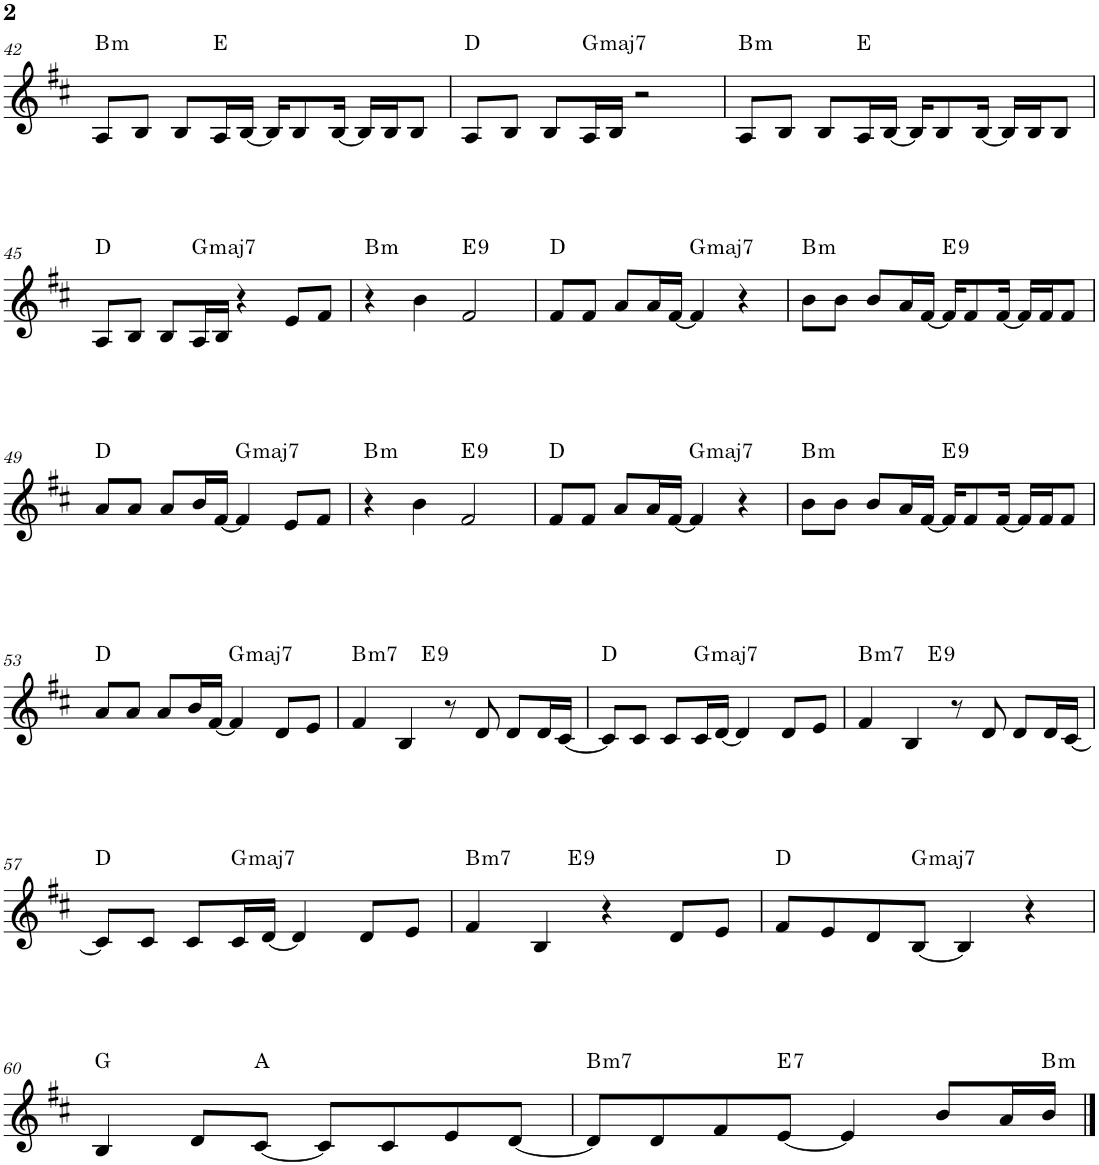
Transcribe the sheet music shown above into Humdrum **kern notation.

**kern	**harte
*part1	*part1
*staff1	*
*I"P1	*
!!LO:PB:g=z
*clefG2	*
*k[f#c#]	*
*b:	*
*M4/4	*
=42	=42
!	!LO:H:kt=m
8A/L	B:min
8B/J	.
8B/L	.
16A/L	E:maj
[<16B/JJ	.
16B/KL]	.
8B/	.
[<16B/Jk	.
16B/LL]	.
16B/J	.
8B/J	.
=43	=43
8A/L	D:maj
8B/J	.
8B/L	.
!	!LO:H:kt=maj7
16A/L	G:maj7
16B/JJ	.
2r	.
=44	=44
!	!LO:H:kt=m
8A/L	B:min
8B/J	.
8B/L	.
16A/L	E:maj
[<16B/JJ	.
16B/KL]	.
8B/	.
[<16B/Jk	.
16B/LL]	.
16B/J	.
8B/J	.
!!LO:LB:g=z
=45	=45
8A/L	D:maj
8B/J	.
8B/L	.
!	!LO:H:kt=maj7
16A/L	G:maj7
16B/JJ	.
4r	.
8e/L	.
8f#/J	.
=46	=46
!	!LO:H:kt=m
4r	B:min
4b\	.
!	!LO:H:kt=9
2f#/	E:9
=47	=47
8f#/L	D:maj
8f#/J	.
8a/L	.
16a/L	.
[<16f#/JJ	.
!	!LO:H:kt=maj7
4f#/]	G:maj7
4r	.
=48	=48
!	!LO:H:kt=m
8b\L	B:min
8b\J	.
8b/L	.
16a/L	.
[<16f#/JJ	.
!	!LO:H:kt=9
16f#/KL]	E:9
8f#/	.
[<16f#/Jk	.
16f#/LL]	.
16f#/J	.
8f#/J	.
!!LO:LB:g=z
=49	=49
8a/L	D:maj
8a/J	.
8a/L	.
16b/L	.
[<16f#/JJ	.
!	!LO:H:kt=maj7
4f#/]	G:maj7
8e/L	.
8f#/J	.
=50	=50
!	!LO:H:kt=m
4r	B:min
4b\	.
!	!LO:H:kt=9
2f#/	E:9
=51	=51
8f#/L	D:maj
8f#/J	.
8a/L	.
16a/L	.
[<16f#/JJ	.
!	!LO:H:kt=maj7
4f#/]	G:maj7
4r	.
=52	=52
!	!LO:H:kt=m
8b\L	B:min
8b\J	.
8b/L	.
16a/L	.
[<16f#/JJ	.
!	!LO:H:kt=9
16f#/KL]	E:9
8f#/	.
[<16f#/Jk	.
16f#/LL]	.
16f#/J	.
8f#/J	.
!!LO:LB:g=z
=53	=53
8a/L	D:maj
8a/J	.
8a/L	.
16b/L	.
[<16f#/JJ	.
!	!LO:H:kt=maj7
4f#/]	G:maj7
8d/L	.
8e/J	.
=54	=54
!	!LO:H:kt=m7
*^	*
4f#/	4.ryy	B:min7
4B/	.	.
!	!	!LO:H:kt=9
.	2ryy	E:9
8r	.	.
8d/	.	.
8d/L	.	.
16d/L	8ryy	.
[<16c#/JJ	.	.
*v	*v	*
=55	=55
8c#/L]	D:maj
8c#/J	.
8c#/L	.
!	!LO:H:kt=maj7
16c#/L	G:maj7
[<16d/JJ	.
4d/]	.
8d/L	.
8e/J	.
=56	=56
!	!LO:H:kt=m7
*^	*
4f#/	4.ryy	B:min7
4B/	.	.
!	!	!LO:H:kt=9
.	2ryy	E:9
8r	.	.
8d/	.	.
8d/L	.	.
16d/L	8ryy	.
[<16c#/JJ	.	.
*v	*v	*
!!LO:LB:g=z
=57	=57
8c#/L]	D:maj
8c#/J	.
8c#/L	.
!	!LO:H:kt=maj7
16c#/L	G:maj7
[<16d/JJ	.
4d/]	.
8d/L	.
8e/J	.
=58	=58
!	!LO:H:kt=m7
*^	*
4f#/	4.ryy	B:min7
4B/	.	.
!	!	!LO:H:kt=9
.	2ryy	E:9
4r	.	.
8d/L	.	.
8e/J	8ryy	.
*v	*v	*
=59	=59
8f#/L	D:maj
8e/	.
8d/	.
!	!LO:H:kt=maj7
[<8B/J	G:maj7
4B/]	.
4r	.
!!LO:LB:g=z
=60	=60
4B/	G:maj
8d/L	.
[<8c#/J	A:maj
8c#/L]	.
8c#/	.
8e/	.
[<8d/J	.
=61	=61
!	!LO:H:kt=m7
8d/L]	B:min7
8d/	.
8f#/	.
!	!LO:H:kt=7
[<8e/J	E:7
4e/]	.
8b/L	.
16a/L	.
!	!LO:H:kt=m
16b/JJ	B:min
==	==
*-	*-
